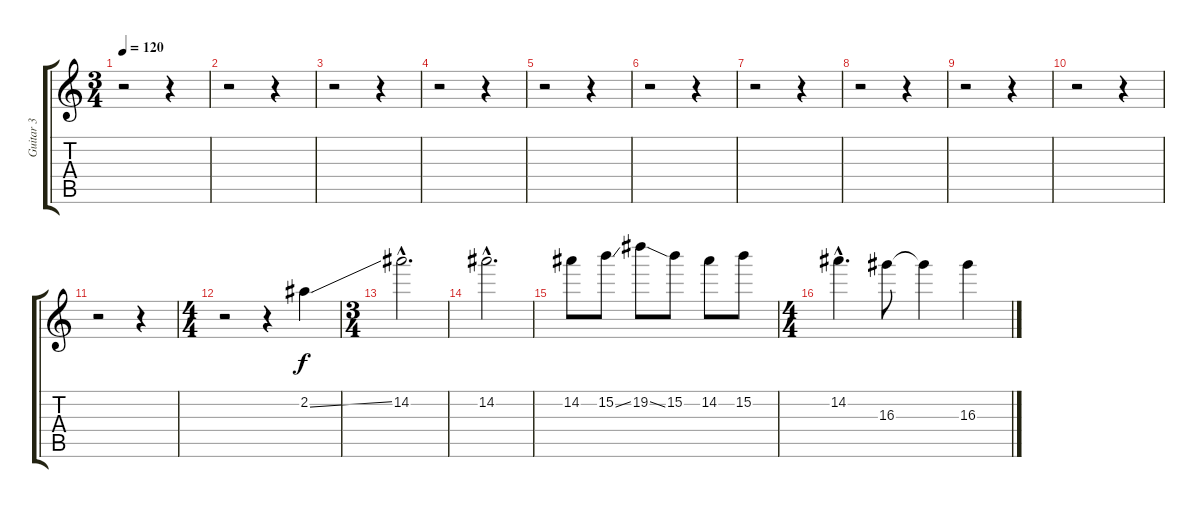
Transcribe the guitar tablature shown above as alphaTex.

\track ("Guitar 3" "Guitar 3") {instrument distortionguitar}
\staff {score tabs}
\tuning (Db5 Ab4 E4 B3 Gb3 Db3) {hide}
\ts (3 4)
\tempo 120
\clef g2
\ks c
r.2{dy f} r.4 |
r.2 r.4 |
r.2 r.4 |
r.2 r.4 |
r.2 r.4 |
r.2 r.4 |
r.2 r.4 |
r.2 r.4 |
r.2 r.4 |
r.2 r.4 |
r.2 r.4 |
\ts (4 4)
r.2 r.4 2.2{ss}.4 |
\ts (3 4)
14.2{hac}.2{d} |
14.2{hac}.2{d} |
14.2.8 15.2{ss}.8 19.2{ss}.8 15.2.8 14.2.8 15.2.8 |
\ts (4 4)
14.2{hac}.4{d} 16.3.8 16.3{t}.4 16.3.4
